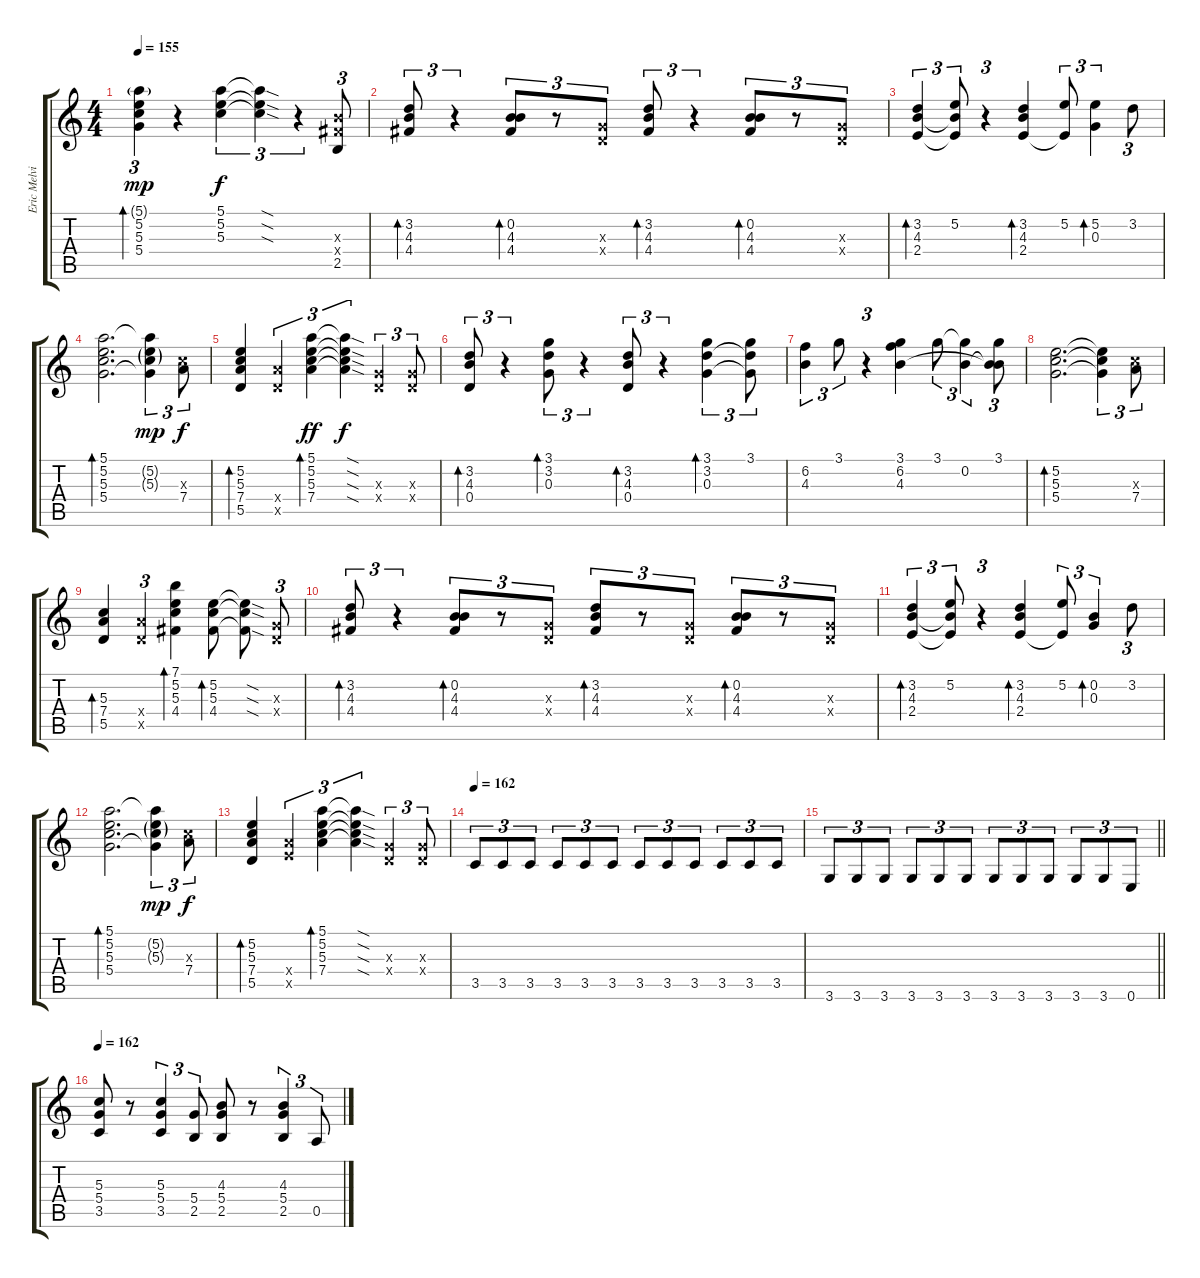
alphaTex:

\track ("Eric Melvin" "Eric Melvi") {instrument distortionguitar}
\staff {score tabs}
\tuning (E4 B3 G3 D3 A2 E2) {hide}
\ts (4 4)
\tempo 155
\clef g2
\ks c
(5.1{g} 5.2 5.3 5.4).4{tu (3 2) bd 120 dy mp} r.4 (5.1 5.2 5.3).4{tu (3 2) dy f} (5.1{sod t} 5.2{sod t} 5.3{sod t}).4{tu (3 2)} r.4{tu (3 2)} (4.3{x} 4.4{x} 2.5).8{tu (3 2)} |
(3.2 4.3 4.4).8{tu (3 2) bd 120} r.4{tu (3 2)} (0.2 4.3 4.4).8{tu (3 2) bd 120} r.8{tu (3 2)} (0.3{x} 0.4{x}).8{tu (3 2)} (3.2 4.3 4.4).8{tu (3 2) bd 120} r.4{tu (3 2)} (0.2 4.3 4.4).8{tu (3 2) bd 120} r.8{tu (3 2)} (0.3{x} 0.4{x}).8{tu (3 2)} |
(3.2 4.3 2.4).4{tu (3 2) bd 60} (5.2 4.3{t} 2.4{t}).8{tu (3 2)} r.4{tu (3 2)} (3.2 4.3 2.4).4{bd 120} (5.2 2.4{t}).8{tu (3 2)} (5.2 0.3).4{tu (3 2) bd 60} 3.2.8{tu (3 2)} |
(5.1 5.2 5.3 5.4).2{d bd 120} (5.1{t} 5.2{g} 5.3{g} 5.4{t}).4{tu (3 2) dy mp} (5.3{x} 7.4).8{tu (3 2) dy f} |
(5.2 5.3 7.4 5.5).4{bd 120} (7.4{x} 5.5{x}).4{tu (3 2)} (5.1 5.2 5.3 7.4).4{tu (3 2) bd 120 dy ff} (5.1{sod t} 5.2{sod t} 5.3{sod t} 7.4{sod t}).4{tu (3 2) dy f} (0.3{x} 0.4{x}).4{tu (3 2)} (0.3{x} 0.4{x}).8{tu (3 2)} |
(3.2 4.3 0.4).8{tu (3 2) bd 120} r.4{tu (3 2)} (3.1 3.2 0.3).8{tu (3 2) bd 120} r.4{tu (3 2)} (3.2 4.3 0.4).8{tu (3 2) bd 120} r.4{tu (3 2)} (3.1 3.2 0.3).4{tu (3 2) bd 120} (3.1 3.2{t} 0.3{t}).8{tu (3 2)} |
(6.2 4.3).4{tu (3 2)} 3.1.8{tu (3 2)} r.4{tu (3 2)} (3.1 6.2 4.3).4 3.1.8{tu (3 2)} (3.1{t} 0.2).4{tu (3 2)} (3.1 0.2{t} 4.3{t}).8{tu (3 2)} |
(5.2 5.3 5.4).2{d bd 120} (5.2{t} 5.3{t} 5.4{t}).4{tu (3 2)} (5.3{x} 7.4).8{tu (3 2)} |
(5.3 7.4 5.5).4{bd 120} (7.4{x} 5.5{x}).4{tu (3 2)} (7.1 5.2 5.3 4.4).4{bd 120} (5.2 5.3 4.4).8{bd 120} (5.2{sod t} 5.3{sod t} 4.4{sod t}).8 (0.3{x} 0.4{x}).8{tu (3 2)} |
(3.2 4.3 4.4).8{tu (3 2) bd 120} r.4{tu (3 2)} (0.2 4.3 4.4).8{tu (3 2) bd 120} r.8{tu (3 2)} (0.3{x} 0.4{x}).8{tu (3 2)} (3.2 4.3 4.4).8{tu (3 2) bd 120} r.8{tu (3 2)} (0.3{x} 0.4{x}).8{tu (3 2)} (0.2 4.3 4.4).8{tu (3 2) bd 120} r.8{tu (3 2)} (0.3{x} 0.4{x}).8{tu (3 2)} |
(3.2 4.3 2.4).4{tu (3 2) bd 60} (5.2 4.3{t} 2.4{t}).8{tu (3 2)} r.4{tu (3 2)} (3.2 4.3 2.4).4{bd 120} (5.2 2.4{t}).8{tu (3 2)} (0.2 0.3).4{tu (3 2) bd 60} 3.2.8{tu (3 2)} |
(5.1 5.2 5.3 5.4).2{d bd 120} (5.1{t} 5.2{g} 5.3{g} 5.4{t}).4{tu (3 2) dy mp} (5.3{x} 7.4).8{tu (3 2) dy f} |
(5.2 5.3 7.4 5.5).4{bd 120} (7.4{x} 7.5{x}).4{tu (3 2)} (5.1 5.2 5.3 7.4).4{tu (3 2) bd 120} (5.1{sod t} 5.2{sod t} 5.3{sod t} 7.4{sod t}).4{tu (3 2)} (0.3{x} 0.4{x}).4{tu (3 2)} (0.3{x} 0.4{x}).8{tu (3 2)} |
\tempo 162
3.5.8{tu (3 2) volume 12 instrument distortionguitar} 3.5.8{tu (3 2)} 3.5.8{tu (3 2)} 3.5.8{tu (3 2)} 3.5.8{tu (3 2)} 3.5.8{tu (3 2)} 3.5.8{tu (3 2)} 3.5.8{tu (3 2)} 3.5.8{tu (3 2)} 3.5.8{tu (3 2)} 3.5.8{tu (3 2)} 3.5.8{tu (3 2)} |
\barLineRight lightlight
3.6.8{tu (3 2)} 3.6.8{tu (3 2)} 3.6.8{tu (3 2)} 3.6.8{tu (3 2)} 3.6.8{tu (3 2)} 3.6.8{tu (3 2)} 3.6.8{tu (3 2)} 3.6.8{tu (3 2)} 3.6.8{tu (3 2)} 3.6.8{tu (3 2)} 3.6.8{tu (3 2)} 0.6.8{tu (3 2)} |
\section ("" "")
\tempo 162
(5.3 5.4 3.5).8 r.8 (5.3 5.4 3.5).4{tu (3 2)} (5.4 2.5).8{tu (3 2)} (4.3 5.4 2.5).8 r.8 (4.3 5.4 2.5).4{tu (3 2)} 0.5.8{tu (3 2)}
